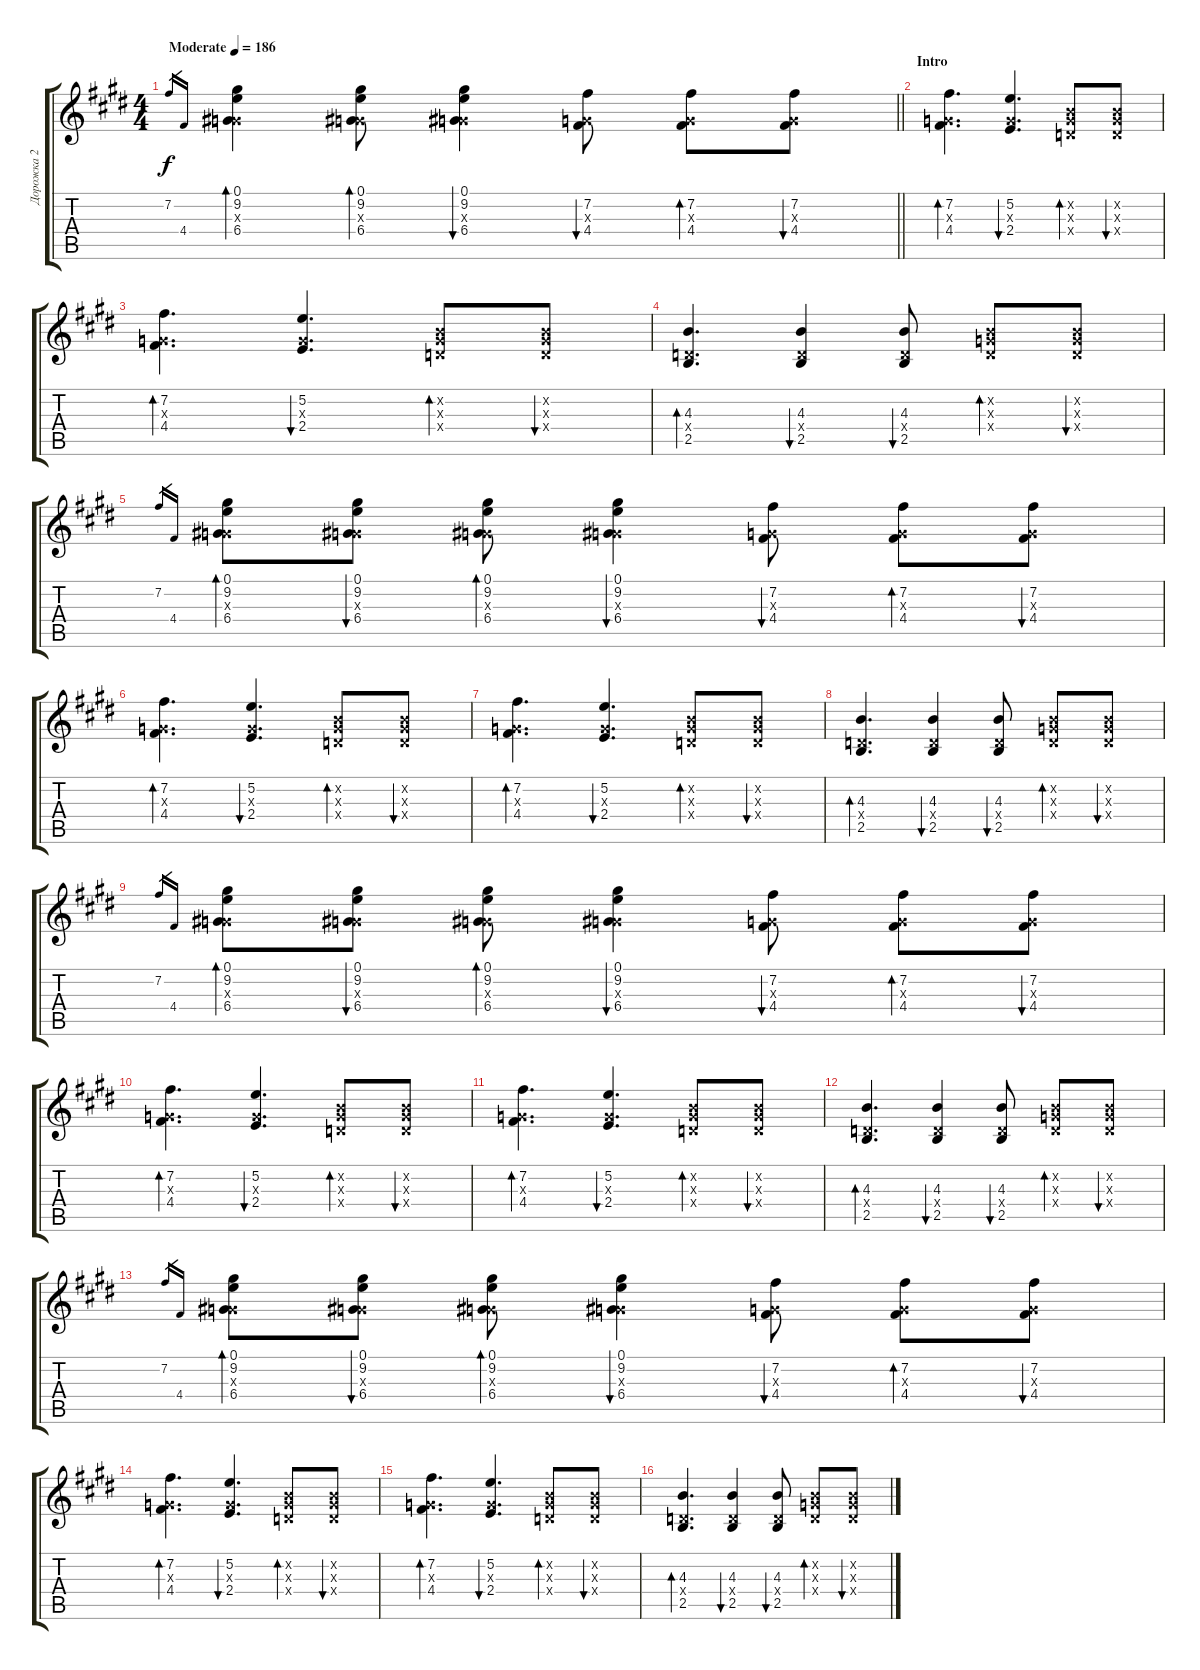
\track ("Дорожка 2" "Дорожка 2") {instrument acousticguitarsteel}
\staff {score tabs}
\tuning (E4 B3 G3 D3 A2 E2) {hide}
\ts (4 4)
\tempo (186 "Moderate")
\clef g2
\barLineRight lightlight
\ks c#minor
7.2.16{gr dy f instrument acousticguitarsteel} 4.4.16{gr} (0.1 9.2 0.3{x} 6.4).4{bd 60} (0.1 9.2 0.3{x} 6.4).8{bd 60} (0.1 9.2 0.3{x} 6.4).4{bu 60} (7.2 0.3{x} 4.4).8{bu 60} (7.2 0.3{x} 4.4).8{bd 60} (7.2 0.3{x} 4.4).8{bu 60} |
\section ("" "Intro")
(7.2 0.3{x} 4.4).4{d bd 60} (5.2 0.3{x} 2.4).4{d bu 60} (0.2{x} 0.3{x} 0.4{x}).8{bd 60} (0.2{x} 0.3{x} 0.4{x}).8{bu 60} |
(7.2 0.3{x} 4.4).4{d bd 60} (5.2 0.3{x} 2.4).4{d bu 60} (0.2{x} 0.3{x} 0.4{x}).8{bd 60} (0.2{x} 0.3{x} 0.4{x}).8{bu 60} |
(4.3 0.4{x} 2.5).4{d bd 60} (4.3 0.4{x} 2.5).4{bu 60} (4.3 0.4{x} 2.5).8{bu 60} (0.2{x} 0.3{x} 0.4{x}).8{bd 60} (0.2{x} 0.3{x} 0.4{x}).8{bu 60} |
7.2.16{gr} 4.4.16{gr} (0.1 9.2 0.3{x} 6.4).8{bd 60} (0.1 9.2 0.3{x} 6.4).8{bu 60} (0.1 9.2 0.3{x} 6.4).8{bd 60} (0.1 9.2 0.3{x} 6.4).4{bu 60} (7.2 0.3{x} 4.4).8{bu 60} (7.2 0.3{x} 4.4).8{bd 60} (7.2 0.3{x} 4.4).8{bu 60} |
(7.2 0.3{x} 4.4).4{d bd 60} (5.2 0.3{x} 2.4).4{d bu 60} (0.2{x} 0.3{x} 0.4{x}).8{bd 60} (0.2{x} 0.3{x} 0.4{x}).8{bu 60} |
(7.2 0.3{x} 4.4).4{d bd 60} (5.2 0.3{x} 2.4).4{d bu 60} (0.2{x} 0.3{x} 0.4{x}).8{bd 60} (0.2{x} 0.3{x} 0.4{x}).8{bu 60} |
(4.3 0.4{x} 2.5).4{d bd 60} (4.3 0.4{x} 2.5).4{bu 60} (4.3 0.4{x} 2.5).8{bu 60} (0.2{x} 0.3{x} 0.4{x}).8{bd 60} (0.2{x} 0.3{x} 0.4{x}).8{bu 60} |
7.2.16{gr} 4.4.16{gr} (0.1 9.2 0.3{x} 6.4).8{bd 60} (0.1 9.2 0.3{x} 6.4).8{bu 60} (0.1 9.2 0.3{x} 6.4).8{bd 60} (0.1 9.2 0.3{x} 6.4).4{bu 60} (7.2 0.3{x} 4.4).8{bu 60} (7.2 0.3{x} 4.4).8{bd 60} (7.2 0.3{x} 4.4).8{bu 60} |
(7.2 0.3{x} 4.4).4{d bd 60} (5.2 0.3{x} 2.4).4{d bu 60} (0.2{x} 0.3{x} 0.4{x}).8{bd 60} (0.2{x} 0.3{x} 0.4{x}).8{bu 60} |
(7.2 0.3{x} 4.4).4{d bd 60} (5.2 0.3{x} 2.4).4{d bu 60} (0.2{x} 0.3{x} 0.4{x}).8{bd 60} (0.2{x} 0.3{x} 0.4{x}).8{bu 60} |
(4.3 0.4{x} 2.5).4{d bd 60} (4.3 0.4{x} 2.5).4{bu 60} (4.3 0.4{x} 2.5).8{bu 60} (0.2{x} 0.3{x} 0.4{x}).8{bd 60} (0.2{x} 0.3{x} 0.4{x}).8{bu 60} |
7.2.16{gr} 4.4.16{gr} (0.1 9.2 0.3{x} 6.4).8{bd 60} (0.1 9.2 0.3{x} 6.4).8{bu 60} (0.1 9.2 0.3{x} 6.4).8{bd 60} (0.1 9.2 0.3{x} 6.4).4{bu 60} (7.2 0.3{x} 4.4).8{bu 60} (7.2 0.3{x} 4.4).8{bd 60} (7.2 0.3{x} 4.4).8{bu 60} |
(7.2 0.3{x} 4.4).4{d bd 60} (5.2 0.3{x} 2.4).4{d bu 60} (0.2{x} 0.3{x} 0.4{x}).8{bd 60} (0.2{x} 0.3{x} 0.4{x}).8{bu 60} |
(7.2 0.3{x} 4.4).4{d bd 60} (5.2 0.3{x} 2.4).4{d bu 60} (0.2{x} 0.3{x} 0.4{x}).8{bd 60} (0.2{x} 0.3{x} 0.4{x}).8{bu 60} |
(4.3 0.4{x} 2.5).4{d bd 60} (4.3 0.4{x} 2.5).4{bu 60} (4.3 0.4{x} 2.5).8{bu 60} (0.2{x} 0.3{x} 0.4{x}).8{bd 60} (0.2{x} 0.3{x} 0.4{x}).8{bu 60}
